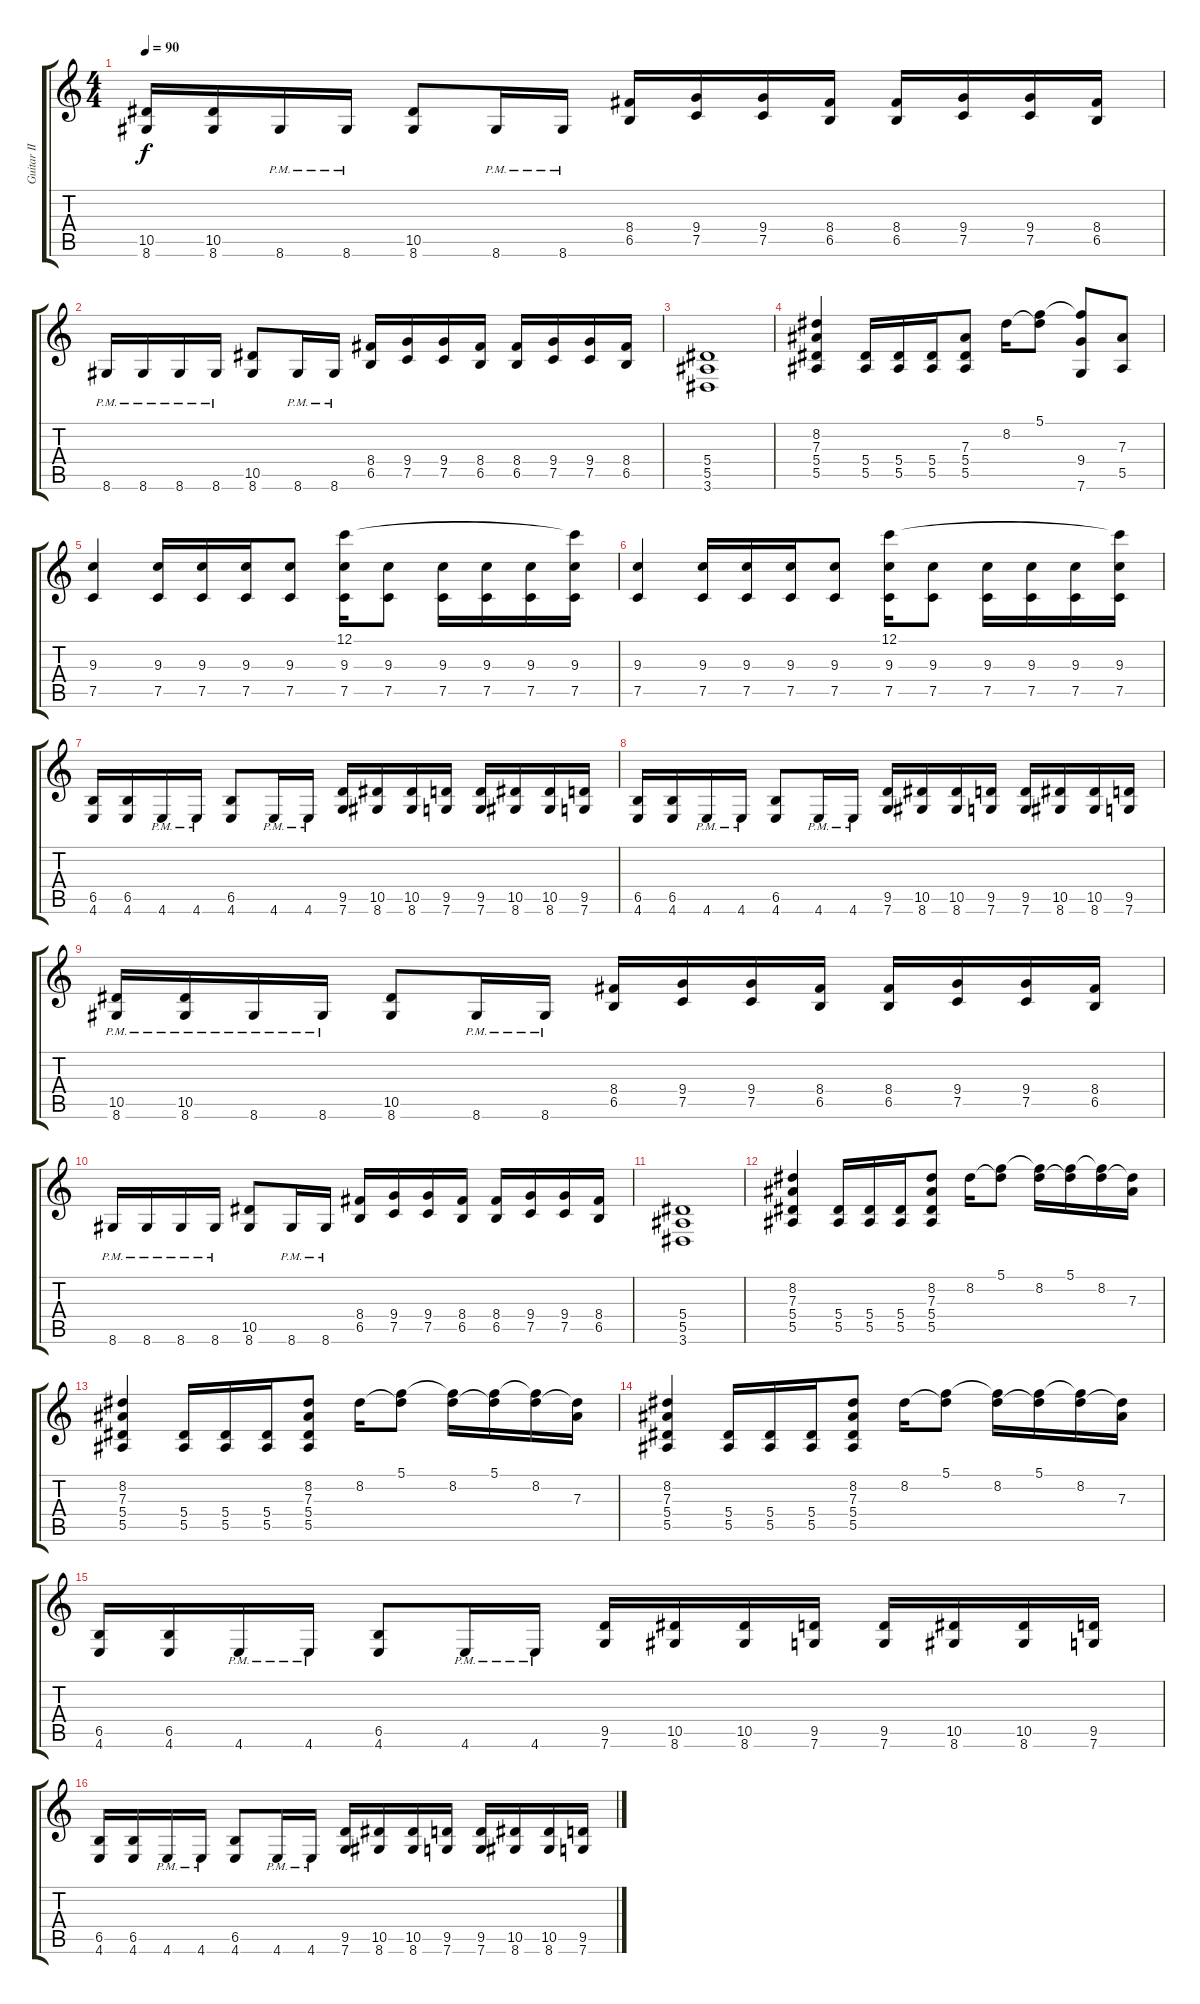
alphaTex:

\track ("Guitar II" "Guitar II") {instrument distortionguitar}
\staff {score tabs}
\tuning (C4 G3 Eb3 Bb2 F2 C2) {hide}
\ts (4 4)
\tempo 90
\clef g2
\ks c
(10.5 8.6).16{dy f} (10.5 8.6).16 8.6{pm}.16 8.6{pm}.16 (10.5 8.6).8 8.6{pm}.16 8.6{pm}.16 (8.4 6.5).16 (9.4 7.5).16 (9.4 7.5).16 (8.4 6.5).16 (8.4 6.5).16 (9.4 7.5).16 (9.4 7.5).16 (8.4 6.5).16 |
8.6{pm}.16 8.6{pm}.16 8.6{pm}.16 8.6{pm}.16 (10.5 8.6).8 8.6{pm}.16 8.6{pm}.16 (8.4 6.5).16 (9.4 7.5).16 (9.4 7.5).16 (8.4 6.5).16 (8.4 6.5).16 (9.4 7.5).16 (9.4 7.5).16 (8.4 6.5).16 |
(5.4 5.5 3.6).1 |
(8.2 7.3 5.4 5.5).4 (5.4 5.5).16 (5.4 5.5).16 (5.4 5.5).16 (7.3 5.4 5.5).8 8.2.16 (5.1 8.2{t}).8 (5.1{t} 9.4 7.6).8 (7.3 5.5).8 |
(9.3 7.5).4 (9.3 7.5).16 (9.3 7.5).16 (9.3 7.5).16 (9.3 7.5).8 (12.1 9.3 7.5).16 (9.3 7.5).8 (9.3 7.5).16 (9.3 7.5).16 (9.3 7.5).16 (12.1{t} 9.3 7.5).16 |
(9.3 7.5).4 (9.3 7.5).16 (9.3 7.5).16 (9.3 7.5).16 (9.3 7.5).8 (12.1 9.3 7.5).16 (9.3 7.5).8 (9.3 7.5).16 (9.3 7.5).16 (9.3 7.5).16 (12.1{t} 9.3 7.5).16 |
(6.5 4.6).16 (6.5 4.6).16 4.6{pm}.16 4.6{pm}.16 (6.5 4.6).8 4.6{pm}.16 4.6{pm}.16 (9.5 7.6).16 (10.5 8.6).16 (10.5 8.6).16 (9.5 7.6).16 (9.5 7.6).16 (10.5 8.6).16 (10.5 8.6).16 (9.5 7.6).16 |
(6.5 4.6).16 (6.5 4.6).16 4.6{pm}.16 4.6{pm}.16 (6.5 4.6).8 4.6{pm}.16 4.6{pm}.16 (9.5 7.6).16 (10.5 8.6).16 (10.5 8.6).16 (9.5 7.6).16 (9.5 7.6).16 (10.5 8.6).16 (10.5 8.6).16 (9.5 7.6).16 |
(10.5{pm} 8.6{pm}).16 (10.5{pm} 8.6{pm}).16 8.6{pm}.16 8.6{pm}.16 (10.5 8.6).8 8.6{pm}.16 8.6{pm}.16 (8.4 6.5).16 (9.4 7.5).16 (9.4 7.5).16 (8.4 6.5).16 (8.4 6.5).16 (9.4 7.5).16 (9.4 7.5).16 (8.4 6.5).16 |
8.6{pm}.16 8.6{pm}.16 8.6{pm}.16 8.6{pm}.16 (10.5 8.6).8 8.6{pm}.16 8.6{pm}.16 (8.4 6.5).16 (9.4 7.5).16 (9.4 7.5).16 (8.4 6.5).16 (8.4 6.5).16 (9.4 7.5).16 (9.4 7.5).16 (8.4 6.5).16 |
(5.4 5.5 3.6).1 |
(8.2 7.3 5.4 5.5).4 (5.4 5.5).16 (5.4 5.5).16 (5.4 5.5).16 (8.2 7.3 5.4 5.5).8 8.2.16 (5.1 8.2{t}).8 (5.1{t} 8.2).16 (5.1 8.2{t}).16 (5.1{t} 8.2).16 (8.2{t} 7.3).16 |
(8.2 7.3 5.4 5.5).4 (5.4 5.5).16 (5.4 5.5).16 (5.4 5.5).16 (8.2 7.3 5.4 5.5).8 8.2.16 (5.1 8.2{t}).8 (5.1{t} 8.2).16 (5.1 8.2{t}).16 (5.1{t} 8.2).16 (8.2{t} 7.3).16 |
(8.2 7.3 5.4 5.5).4 (5.4 5.5).16 (5.4 5.5).16 (5.4 5.5).16 (8.2 7.3 5.4 5.5).8 8.2.16 (5.1 8.2{t}).8 (5.1{t} 8.2).16 (5.1 8.2{t}).16 (5.1{t} 8.2).16 (8.2{t} 7.3).16 |
(6.5 4.6).16 (6.5 4.6).16 4.6{pm}.16 4.6{pm}.16 (6.5 4.6).8 4.6{pm}.16 4.6{pm}.16 (9.5 7.6).16 (10.5 8.6).16 (10.5 8.6).16 (9.5 7.6).16 (9.5 7.6).16 (10.5 8.6).16 (10.5 8.6).16 (9.5 7.6).16 |
(6.5 4.6).16 (6.5 4.6).16 4.6{pm}.16 4.6{pm}.16 (6.5 4.6).8 4.6{pm}.16 4.6{pm}.16 (9.5 7.6).16 (10.5 8.6).16 (10.5 8.6).16 (9.5 7.6).16 (9.5 7.6).16 (10.5 8.6).16 (10.5 8.6).16 (9.5 7.6).16
